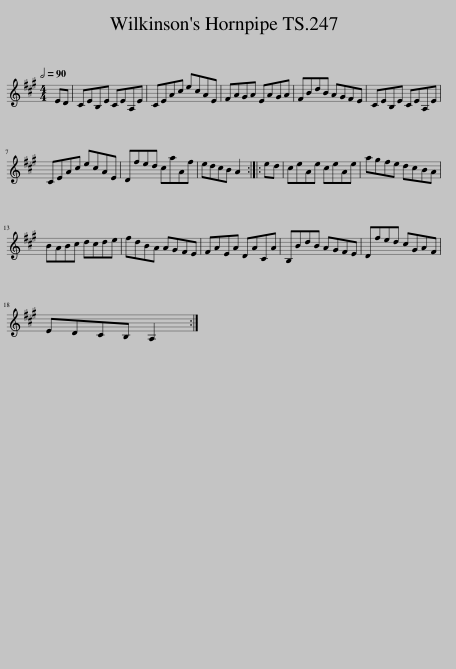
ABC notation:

X:1
L:1/8
Q:1/2=90
M:4/4
I:linebreak $
K:A
V:1 treble
V:1
 ED | CEB,E CEA,E | CEAc ecAE | FAGA EAGA | FBdB AGFE | %5
 CEB,E CEA,E |$ CEAc ecAE | Dfed caAf | edcB A2 :: ed | %10
 ceAe ceAe | agfe dcBA |$ BABc dcde | fdBA AGFE | FAEA DACA | %15
 B,BdB AGFE | Dfed cGAF |$ EDCB, A,2 :| %18
